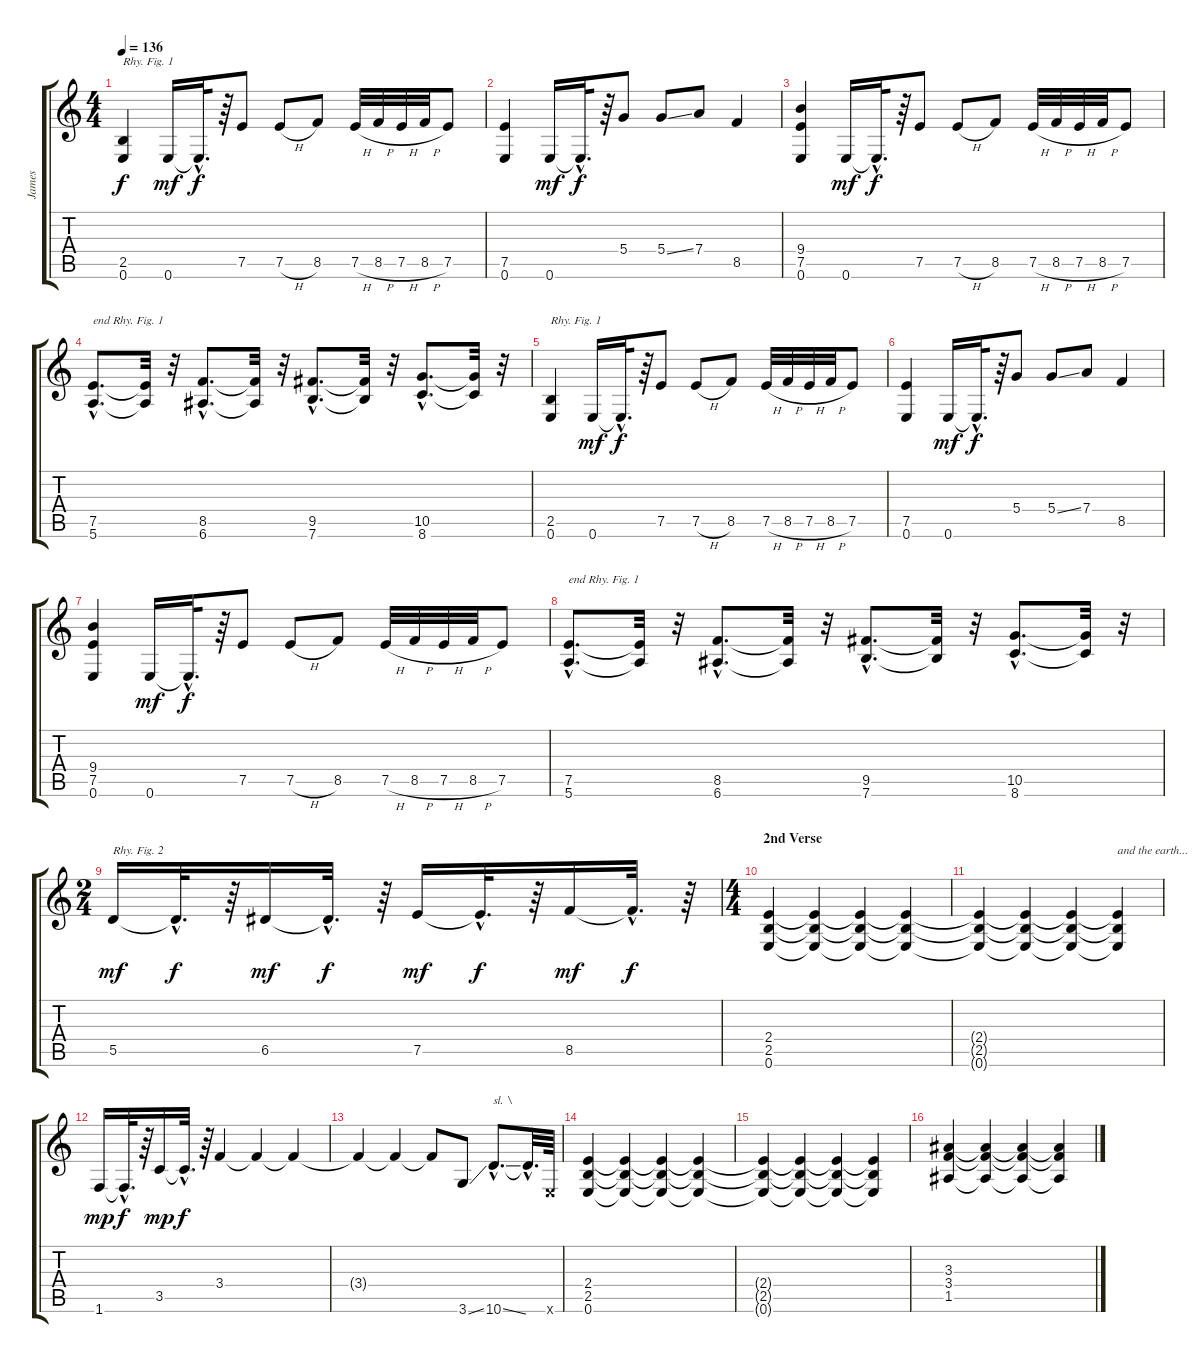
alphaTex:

\track ("James" "James") {instrument distortionguitar}
\staff {score tabs}
\tuning (E4 B3 G3 D3 A2 E2) {hide}
\ts (4 4)
\tempo 136
\clef g2
\ks c
(2.5 0.6).4{txt "Rhy. Fig. 1" dy f} 0.6.16{dy mf} 0.6{hac t}.32{d dy f} r.64 7.5.8 7.5{h}.8 8.5.8 7.5{h}.32 8.5{h}.32 7.5{h}.32 8.5{h}.32 7.5.8 |
(7.5 0.6).4 0.6.16{dy mf} 0.6{hac t}.32{d dy f} r.64 5.4.8 5.4{ss}.8 7.4.8 8.5.4 |
(9.4 7.5 0.6).4 0.6.16{dy mf} 0.6{hac t}.32{d dy f} r.64 7.5.8 7.5{h}.8 8.5.8 7.5{h}.32 8.5{h}.32 7.5{h}.32 8.5{h}.32 7.5.8 |
(7.5{hac} 5.6{hac}).8{d txt "end Rhy. Fig. 1"} (7.5{t} 5.6{t}).32 r.32 (8.5{hac} 6.6{hac}).8{d} (8.5{t} 6.6{t}).32 r.32 (9.5{hac} 7.6{hac}).8{d} (9.5{t} 7.6{t}).32 r.32 (10.5{hac} 8.6{hac}).8{d} (10.5{t} 8.6{t}).32 r.32 |
(2.5 0.6).4{txt "Rhy. Fig. 1"} 0.6.16{dy mf} 0.6{hac t}.32{d dy f} r.64 7.5.8 7.5{h}.8 8.5.8 7.5{h}.32 8.5{h}.32 7.5{h}.32 8.5{h}.32 7.5.8 |
(7.5 0.6).4 0.6.16{dy mf} 0.6{hac t}.32{d dy f} r.64 5.4.8 5.4{ss}.8 7.4.8 8.5.4 |
(9.4 7.5 0.6).4 0.6.16{dy mf} 0.6{hac t}.32{d dy f} r.64 7.5.8 7.5{h}.8 8.5.8 7.5{h}.32 8.5{h}.32 7.5{h}.32 8.5{h}.32 7.5.8 |
(7.5{hac} 5.6{hac}).8{d txt "end Rhy. Fig. 1"} (7.5{t} 5.6{t}).32 r.32 (8.5{hac} 6.6{hac}).8{d} (8.5{t} 6.6{t}).32 r.32 (9.5{hac} 7.6{hac}).8{d} (9.5{t} 7.6{t}).32 r.32 (10.5{hac} 8.6{hac}).8{d} (10.5{t} 8.6{t}).32 r.32 |
\ts (2 4)
5.5.16{txt "Rhy. Fig. 2" dy mf} 5.5{hac t}.32{d dy f} r.64 6.5.16{dy mf} 6.5{hac t}.32{d dy f} r.64 7.5.16{dy mf} 7.5{hac t}.32{d dy f} r.64 8.5.16{dy mf} 8.5{hac t}.32{d dy f} r.64 |
\ts (4 4)
\section ("" "2nd Verse")
(2.4 2.5 0.6).4 (2.4{t} 2.5{t} 0.6{t}).4 (2.4{t} 2.5{t} 0.6{t}).4 (2.4{t} 2.5{t} 0.6{t}).4 |
(2.4{t} 2.5{t} 0.6{t}).4 (2.4{t} 2.5{t} 0.6{t}).4 (2.4{t} 2.5{t} 0.6{t}).4 (2.4{t} 2.5{t} 0.6{t}).4{txt "and the earth..."} |
1.6.16{dy mp} 1.6{hac t}.32{d dy f} r.64 3.5.16{dy mp} 3.5{hac t}.32{d dy f} r.64 3.4.4 3.4{t}.4 3.4{t}.4 |
3.4{t}.4 3.4{t}.4 3.4{t}.8 3.6{ss}.8 10.6{ss hac}.8{d txt "sl. \\"} 10.6{hac t}.32{d} 0.6{x}.64 |
(2.4 2.5 0.6).4 (2.4{t} 2.5{t} 0.6{t}).4 (2.4{t} 2.5{t} 0.6{t}).4 (2.4{t} 2.5{t} 0.6{t}).4 |
(2.4{t} 2.5{t} 0.6{t}).4 (2.4{t} 2.5{t} 0.6{t}).4 (2.4{t} 2.5{t} 0.6{t}).4 (2.4{t} 2.5{t} 0.6{t}).4 |
(3.3 3.4 1.5).4 (3.3{t} 3.4{t} 1.5{t}).4 (3.3{t} 3.4{t} 1.5{t}).4 (3.3{t} 3.4{t} 1.5{t}).4
